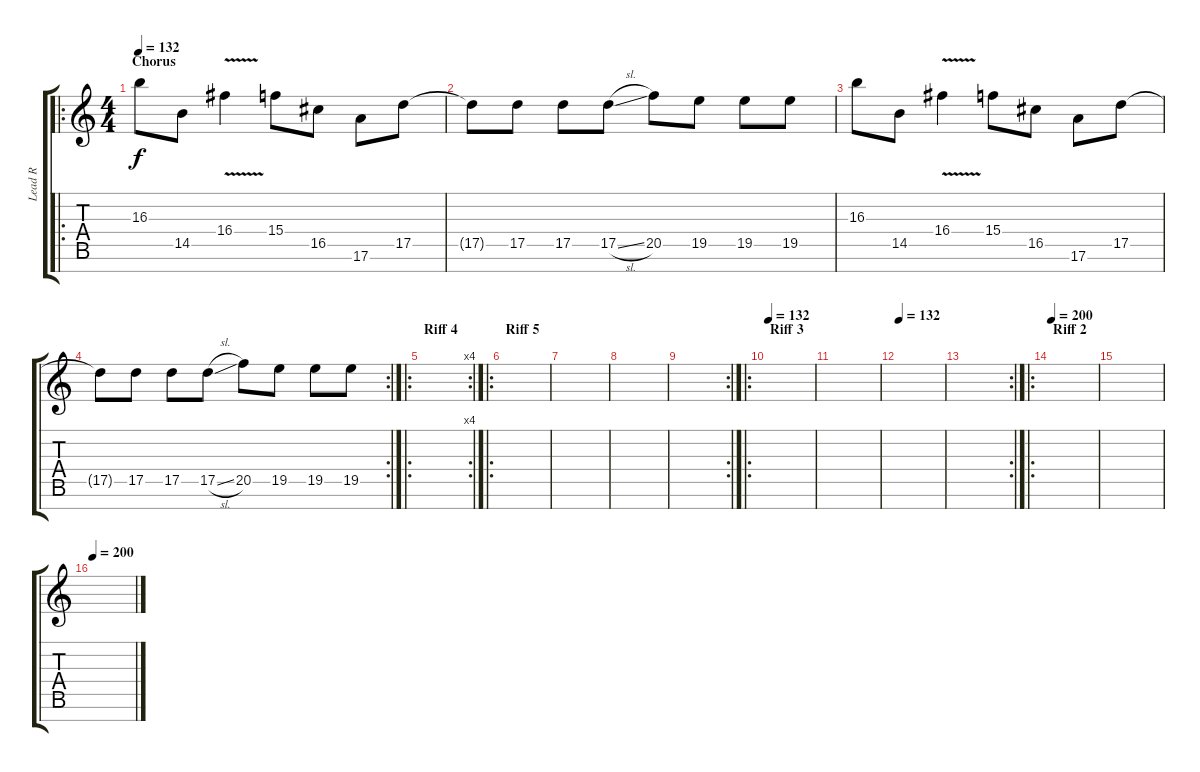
\track ("Lead R" "Lead R") {instrument overdrivenguitar}
\staff {score tabs}
\tuning (E4 B3 G3 D3 A2 E2 B1) {hide}
\ro
\ts (4 4)
\section ("" "Chorus")
\tempo 132
\clef g2
\ks c
16.3.8{dy f} 14.5.8 16.4{v}.4 15.4.8 16.5.8 17.6.8 17.5.8 |
17.5{t}.8 17.5.8 17.5.8 17.5{sl}.8 20.5.8 19.5.8 19.5.8 19.5.8 |
16.3.8 14.5.8 16.4{v}.4 15.4.8 16.5.8 17.6.8 17.5.8 |
\rc 2
17.5{t}.8 17.5.8 17.5.8 17.5{sl}.8 20.5.8 19.5.8 19.5.8 19.5.8 |
\ro
\rc 4
\section ("" "Riff 4")
|
\ro
\section ("" "Riff 5")
|
|
|
\rc 2
|
\ro
\section ("" "Riff 3")
\tempo 132
|
|
\tempo 132
|
\rc 2
|
\ro
\section ("" "Riff 2")
\tempo 200
|
|
\tempo 200
